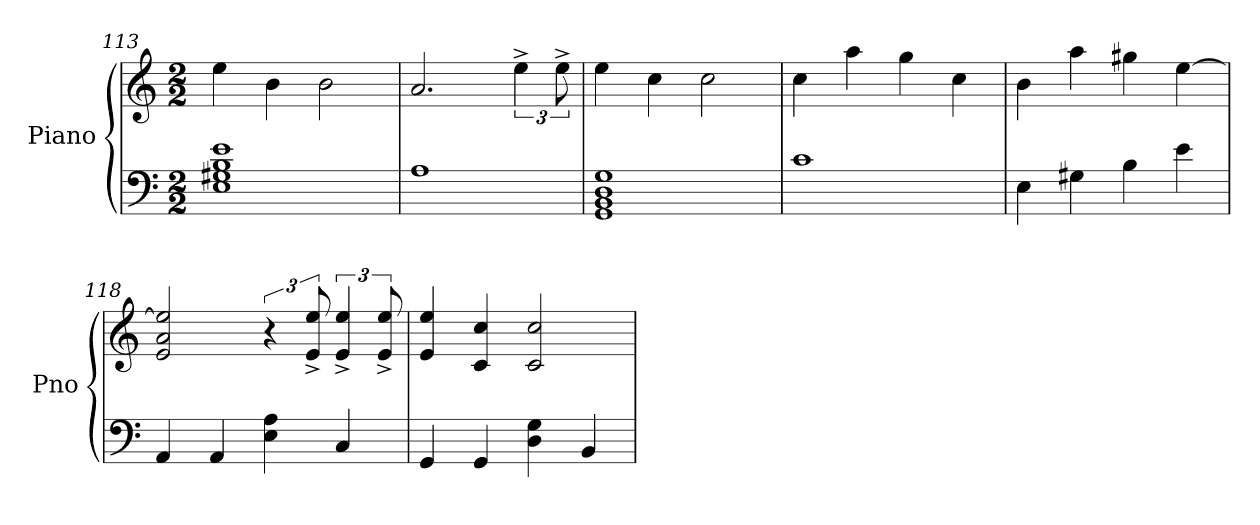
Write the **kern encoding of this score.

**kern	**kern
*part1	*part1
*staff2	*staff1
*I"Piano	*
*I'Pno	*
*clefF4	*clefG2
*k[]	*k[]
*M2/2	*M2/2
=113	=113
*^	*
1e	1E 1G#X 1B	4ee\
.	.	4b\
.	.	2b\
*v	*v	*
=114	=114
1A	2.a/
.	6ee^\
.	12ee^\
=115	=115
*^	*
1G	1GG 1BB 1D	4ee\
.	.	4cc\
.	.	2cc\
*v	*v	*
=116	=116
1c	4cc\
.	4aa\
.	4gg\
.	4cc\
=117	=117
4E\	4b\
4G#X\	4aa\
4B\	4gg#X\
4e\	[4ee\
!!LO:LB:g=z
=118	=118
4AA/	2e/ 2a/ 2ee/]
4AA/	.
4E\ 4A\	6r
.	12e/^ 12ee/^
4C/	6e/^ 6ee/^
.	12e/^ 12ee/^
=119	=119
4GG/	4e/ 4ee/
4GG/	4c/ 4cc/
4D\ 4G\	2c/ 2cc/
4BB/	.
=	=
*-	*-
